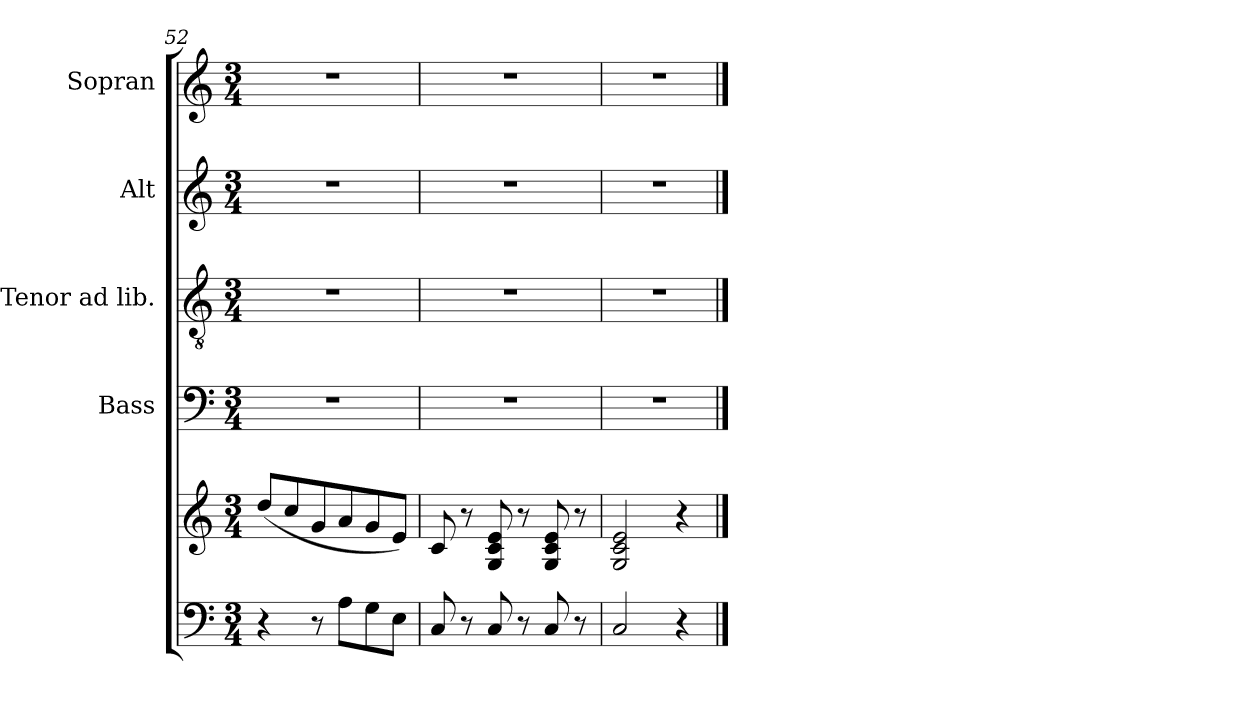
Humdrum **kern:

**kern	**kern	**kern	**kern	**kern	**kern
*part5	*part5	*part4	*part3	*part2	*part1
*staff6	*staff5	*staff4	*staff3	*staff2	*staff1
*	*	*I"Bass	*I"Tenor ad lib.	*I"Alt	*I"Sopran
*	*	*I'B.	*I'T.	*I'A.	*I'S.
*clefF4	*clefG2	*clefF4	*clefGv2	*clefG2	*clefG2
*k[]	*k[]	*k[]	*k[]	*k[]	*k[]
*C:	*C:	*C:	*C:	*C:	*C:
*M3/4	*M3/4	*M3/4	*M3/4	*M3/4	*M3/4
=52	=52	=52	=52	=52	=52
4r	(<8dd/L	2.r	2.r	2.r	2.r
.	8cc/	.	.	.	.
8r	8g/	.	.	.	.
8A\L	8a/	.	.	.	.
8G\	8g/	.	.	.	.
8E\J	8e/J)	.	.	.	.
=53	=53	=53	=53	=53	=53
8C/	8c/	2.r	2.r	2.r	2.r
8r	8r	.	.	.	.
8C/	8G/ 8c/ 8e/	.	.	.	.
8r	8r	.	.	.	.
8C/	8G/ 8c/ 8e/	.	.	.	.
8r	8r	.	.	.	.
=54	=54	=54	=54	=54	=54
2C/	2G/ 2c/ 2e/	2.r	2.r	2.r	2.r
4r	4r	.	.	.	.
==	==	==	==	==	==
*-	*-	*-	*-	*-	*-
